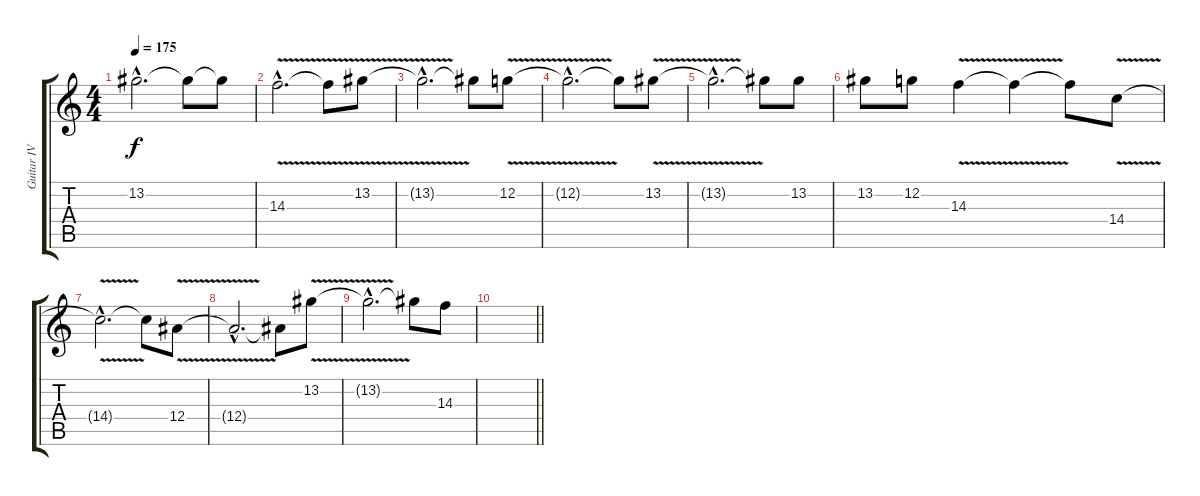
\track ("Guitar IV" "Guitar IV") {instrument acousticguitarsteel}
\staff {score tabs}
\tuning (C4 G3 Eb3 Bb2 F2 C2) {hide}
\ts (4 4)
\tempo 175
\clef g2
\ks c
13.2{hac t}.2{d dy f} 13.2{t}.8 13.2{t}.8 |
14.3{v hac}.2{d} 14.3{t}.8 13.2{v}.8 |
13.2{hac t}.2{d} 13.2{t}.8 12.2{v}.8 |
12.2{hac t}.2{d} 12.2{t}.8 13.2{v}.8 |
13.2{hac t}.2{d} 13.2{t}.8 13.2.8 |
13.2.8 12.2.8 14.3{v}.4 14.3{t}.4 14.3{t}.8 14.4{v}.8 |
14.4{hac t}.2{d} 14.4{t}.8 12.4{v}.8 |
12.4{hac t}.2{d} 12.4{t}.8 13.2{v}.8 |
13.2{hac t}.2{d} 13.2{t}.8 14.3.8 |
\barLineRight lightlight
